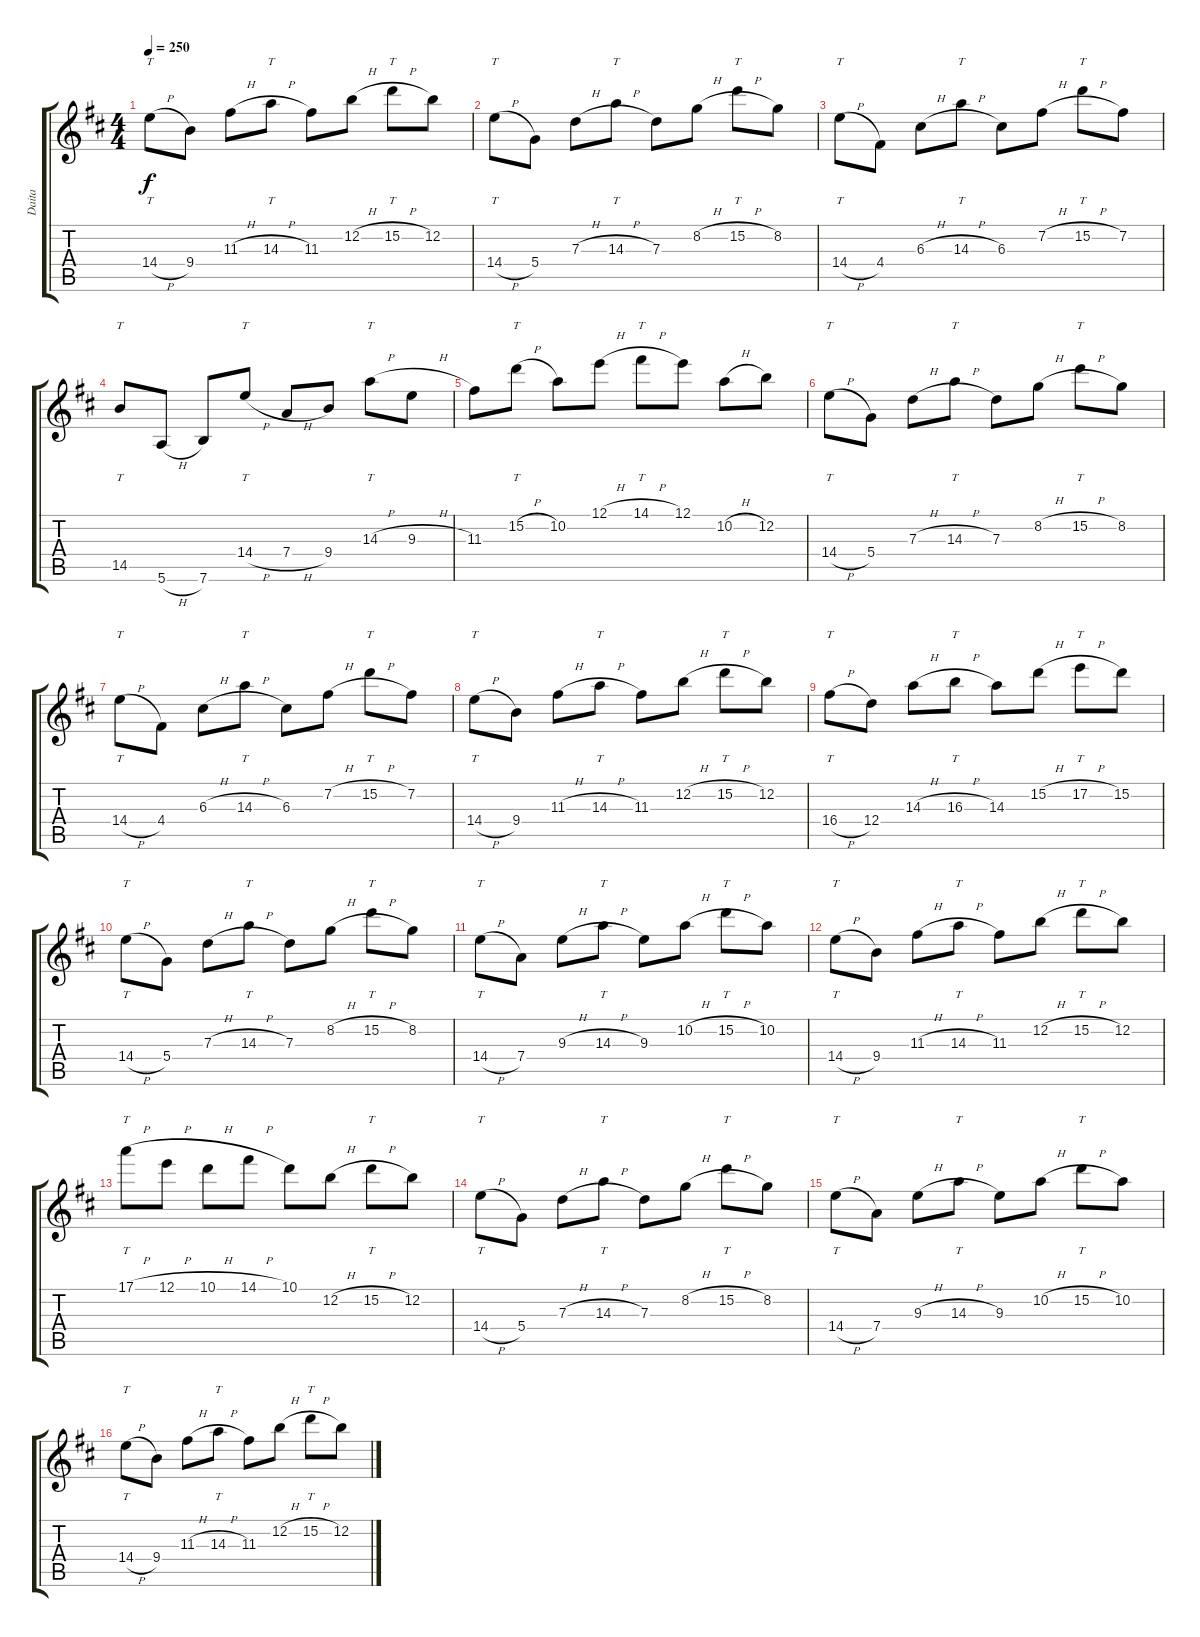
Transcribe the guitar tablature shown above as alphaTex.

\track ("Daita" "Daita") {instrument distortionguitar}
\staff {score tabs}
\tuning (E4 B3 G3 D3 A2 E2) {hide}
\ts (4 4)
\tempo 250
\clef g2
\ks d
14.4{h}.8{tt dy f} 9.4.8 11.3{h}.8 14.3{h}.8{tt} 11.3.8 12.2{h}.8 15.2{h}.8{tt} 12.2.8 |
14.4{h}.8{tt} 5.4.8 7.3{h}.8 14.3{h}.8{tt} 7.3.8 8.2{h}.8 15.2{h}.8{tt} 8.2.8 |
14.4{h}.8{tt} 4.4.8 6.3{h}.8 14.3{h}.8{tt} 6.3.8 7.2{h}.8 15.2{h}.8{tt} 7.2.8 |
14.5.8{tt} 5.6{h}.8 7.6.8 14.4{h}.8{tt} 7.4{h}.8 9.4.8 14.3{h}.8{tt} 9.3{h}.8 |
11.3.8 15.2{h}.8{tt} 10.2.8 12.1{h}.8 14.1{h}.8{tt} 12.1.8 10.2{h}.8 12.2.8 |
14.4{h}.8{tt} 5.4.8 7.3{h}.8 14.3{h}.8{tt} 7.3.8 8.2{h}.8 15.2{h}.8{tt} 8.2.8 |
14.4{h}.8{tt} 4.4.8 6.3{h}.8 14.3{h}.8{tt} 6.3.8 7.2{h}.8 15.2{h}.8{tt} 7.2.8 |
14.4{h}.8{tt} 9.4.8 11.3{h}.8 14.3{h}.8{tt} 11.3.8 12.2{h}.8 15.2{h}.8{tt} 12.2.8 |
16.4{h}.8{tt} 12.4.8 14.3{h}.8 16.3{h}.8{tt} 14.3.8 15.2{h}.8 17.2{h}.8{tt} 15.2.8 |
14.4{h}.8{tt} 5.4.8 7.3{h}.8 14.3{h}.8{tt} 7.3.8 8.2{h}.8 15.2{h}.8{tt} 8.2.8 |
14.4{h}.8{tt} 7.4.8 9.3{h}.8 14.3{h}.8{tt} 9.3.8 10.2{h}.8 15.2{h}.8{tt} 10.2.8 |
14.4{h}.8{tt} 9.4.8 11.3{h}.8 14.3{h}.8{tt} 11.3.8 12.2{h}.8 15.2{h}.8{tt} 12.2.8 |
17.1{h}.8{tt} 12.1{h}.8 10.1{h}.8 14.1{h}.8 10.1.8 12.2{h}.8 15.2{h}.8{tt} 12.2.8 |
14.4{h}.8{tt} 5.4.8 7.3{h}.8 14.3{h}.8{tt} 7.3.8 8.2{h}.8 15.2{h}.8{tt} 8.2.8 |
14.4{h}.8{tt} 7.4.8 9.3{h}.8 14.3{h}.8{tt} 9.3.8 10.2{h}.8 15.2{h}.8{tt} 10.2.8 |
14.4{h}.8{tt} 9.4.8 11.3{h}.8 14.3{h}.8{tt} 11.3.8 12.2{h}.8 15.2{h}.8{tt} 12.2.8
